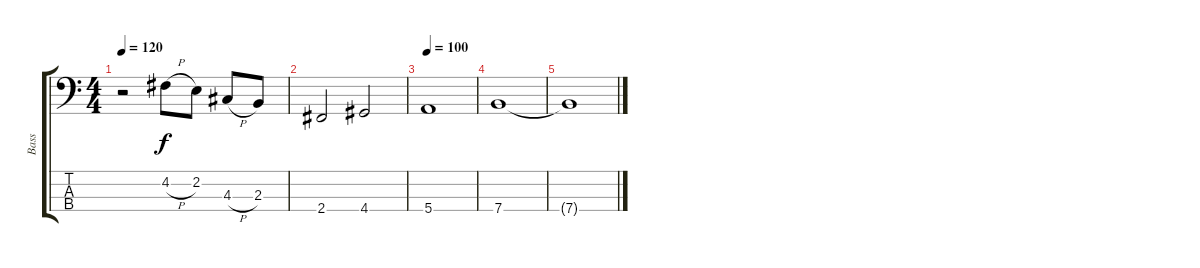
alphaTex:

\track ("Bass" "Bass") {instrument electricbassfinger}
\staff {score tabs}
\tuning (G2 D2 A1 E1) {hide}
\ts (4 4)
\tempo 120
\clef f4
\ks c
r.2{dy f} 4.2{h}.8 2.2.8 4.3{h}.8 2.3.8 |
2.4.2 4.4.2 |
\tempo 100
5.4.1 |
7.4.1{volume 0} |
7.4{t}.1
